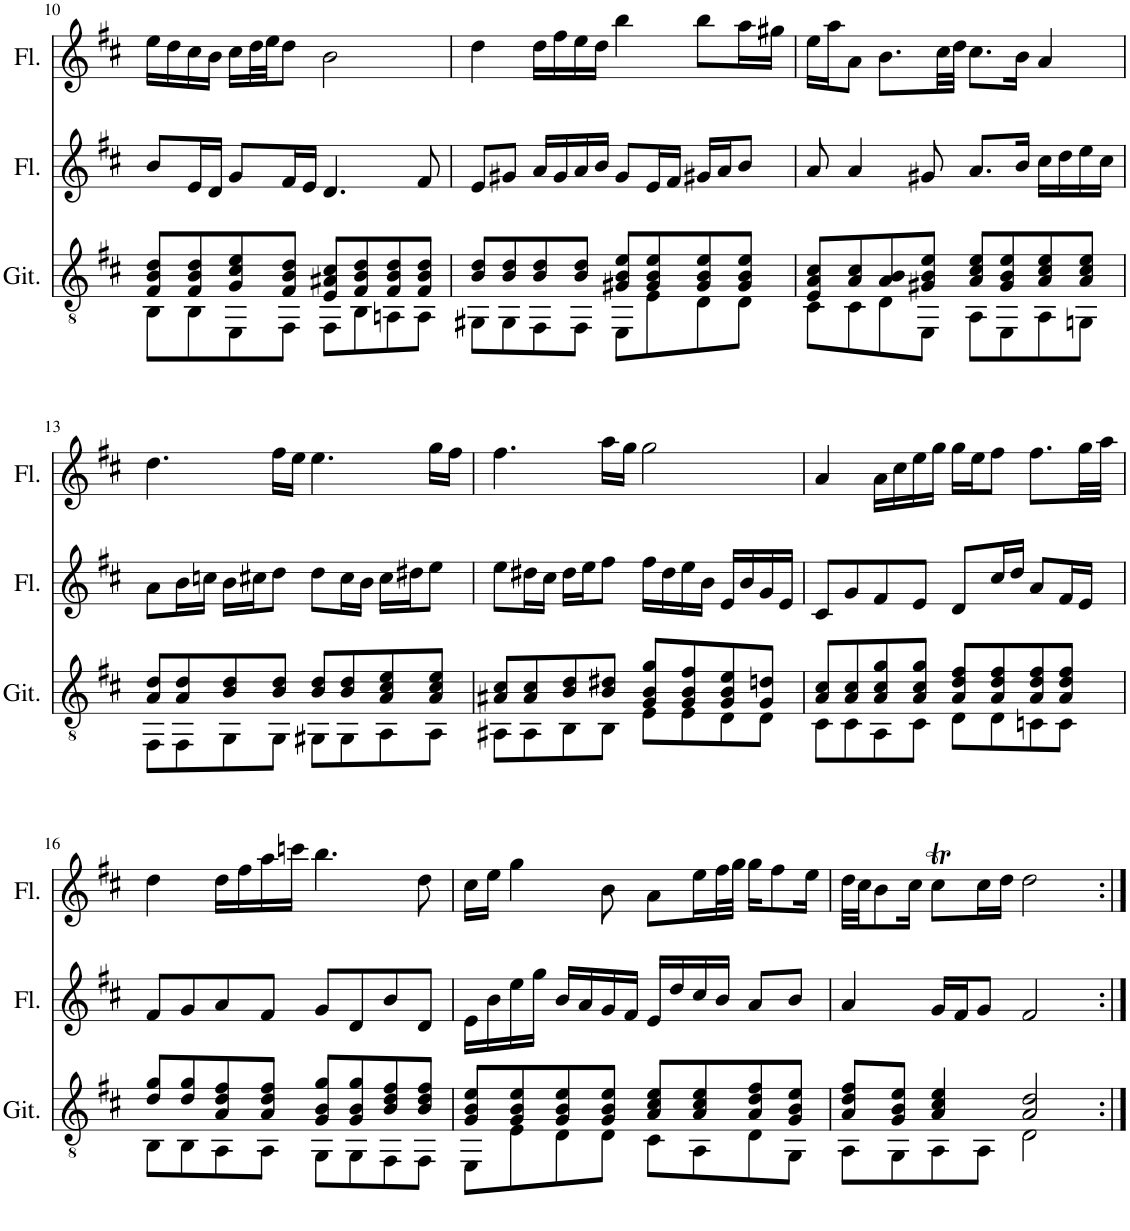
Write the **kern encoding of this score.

**kern	**kern	**kern
*part3	*part2	*part1
*staff3	*staff2	*staff1
*I"Gitarre	*I"Flöte	*I"Flöte
*I'Git.	*I'Fl.	*I'Fl.
!!LO:PB:g=z
*clefGv2	*clefG2	*clefG2
*	*Trd-7c-12	*Trd-7c-12
*k[f#c#]	*k[f#c#]	*k[f#c#]
*M4/4	*M4/4	*M4/4
=10	=10	=10
*^	*	*
8F#/ 8B/ 8d/L	8BB\L	8b/L	16ee\LL
.	.	.	16dd\
8F#/ 8B/ 8d/	8BB\	16e/L	16cc#\
.	.	16d/JJ	16b\JJ
8G/ 8c#/ 8e/	8EE\	8g/L	16cc#\LL
.	.	.	32dd\L
.	.	.	32ee\JJ
8F#/ 8B/ 8d/J	8FF#\J	16f#/L	8dd\J
.	.	16e/JJ	.
8E/ 8A#X/ 8c#/L	8FF#\L	4.d/	2b\
8F#/ 8B/ 8d/	8BB\	.	.
8F#/ 8B/ 8d/	8AAn\	.	.
8F#/ 8B/ 8d/J	8AA\J	8f#/	.
=11	=11	=11	=11
8B/ 8d/L	8GG#X\L	8e/L	4dd\
8B/ 8d/	8GG#\	8g#X/J	.
8B/ 8d/	8FF#\	16a/LL	16dd\LL
.	.	16g#/	16ff#\
8B/ 8d/J	8FF#\J	16a/	16ee\
.	.	16b/JJ	16dd\JJ
8G#X/ 8B/ 8e/L	8EE\L	8g#/L	4bb\
8G#/ 8B/ 8e/	8E\	16e/L	.
.	.	16f#/JJ	.
8G#/ 8B/ 8e/	8D\	16g#X/LL	8bb\L
.	.	16a/J	.
8G#/ 8B/ 8e/J	8D\J	8b/J	16aa\L
.	.	.	16gg#X\JJ
=12	=12	=12	=12
8E/ 8A/ 8c#/L	8C#\L	8a/	16ee\LL
.	.	.	16aa\J
8A/ 8c#/	8C#\	4a/	8a\J
8A/ 8B/	8D\	.	8.b\L
8G#X/ 8B/ 8e/J	8EE\J	8g#X/	.
.	.	.	32cc#\LL
.	.	.	32dd\JJJ
8A/ 8c#/ 8e/L	8AA\L	8.a/L	8.cc#\L
8G#/ 8B/ 8e/	8EE\	.	.
.	.	16b/Jk	16b\Jk
8A/ 8c#/ 8e/	8AA\	16cc#\LL	4a/
.	.	16dd\	.
8A/ 8c#/ 8e/J	8GGn\J	16ee\	.
.	.	16cc#\JJ	.
!!LO:LB:g=z
=13	=13	=13	=13
8A/ 8d/L	8FF#\L	8a\L	4.dd\
8A/ 8d/	8FF#\	16b\L	.
.	.	16ccn\JJ	.
8B/ 8d/	8GG\	16b\LL	.
.	.	16cc#X\J	.
8B/ 8d/J	8GG\J	8dd\J	16ff#\LL
.	.	.	16ee\JJ
8B/ 8d/L	8GG#X\L	8dd\L	4.ee\
8B/ 8d/	8GG#\	16cc#\L	.
.	.	16b\JJ	.
8A/ 8c#/ 8e/	8AA\	16cc#\LL	.
.	.	16dd#X\J	.
8A/ 8c#/ 8e/J	8AA\J	8ee\J	16gg\LL
.	.	.	16ff#\JJ
=14	=14	=14	=14
8A#X/ 8c#/L	8AA#X\L	8ee\L	4.ff#\
8A#/ 8c#/	8AA#\	16dd#X\L	.
.	.	16cc#\JJ	.
8B/ 8d/	8BB\	16dd#\LL	.
.	.	16ee\J	.
8B/ 8d#X/J	8BB\J	8ff#\J	16aa\LL
.	.	.	16gg\JJ
8G/ 8B/ 8g/L	8E\L	16ff#\LL	2gg\
.	.	16dd#\	.
8G/ 8B/ 8f#/	8E\	16ee\	.
.	.	16b\JJ	.
8G/ 8B/ 8e/	8D\	16e/LL	.
.	.	16b/	.
8G/ 8dn/J	8D\J	16g/	.
.	.	16e/JJ	.
=15	=15	=15	=15
8A/ 8c#/L	8C#\L	8c#/L	4a/
8A/ 8c#/	8C#\	8g/	.
8A/ 8c#/ 8g/	8AA\	8f#/	16a\LL
.	.	.	16cc#\
8A/ 8c#/ 8g/J	8C#\J	8e/J	16ee\
.	.	.	16gg\JJ
8A/ 8d/ 8f#/L	8D\L	8d/L	16gg\LL
.	.	.	16ee\J
8A/ 8d/ 8f#/	8D\	16cc#/L	8ff#\J
.	.	16dd/JJ	.
8A/ 8d/ 8f#/	8Cn\	8a/L	8.ff#\L
8A/ 8d/ 8f#/J	8C\J	16f#/L	.
.	.	16e/JJ	32gg\LL
.	.	.	32aa\JJJ
!!LO:LB:g=z
=16	=16	=16	=16
8d/ 8g/L	8BB\L	8f#/L	4dd\
8d/ 8g/	8BB\	8g/	.
8A/ 8d/ 8f#/	8AA\	8a/	16dd\LL
.	.	.	16ff#\
8A/ 8d/ 8f#/J	8AA\J	8f#/J	16aa\
.	.	.	16cccn\JJ
8G/ 8B/ 8g/L	8GG\L	8g/L	4.bb\
8G/ 8B/ 8g/	8GG\	8d/	.
8B/ 8d/ 8f#/	8FF#\	8b/	.
8B/ 8d/ 8f#/J	8FF#\J	8d/J	8dd\
=17	=17	=17	=17
8G/ 8B/ 8e/L	8EE\L	16e\LL	16cc#\LL
.	.	16b\	16ee\JJ
8G/ 8B/ 8e/	8E\	16ee\	4gg\
.	.	16gg\JJ	.
8G/ 8B/ 8e/	8D\	16b/LL	.
.	.	16a/	.
8G/ 8B/ 8e/J	8D\J	16g/	8b\
.	.	16f#/JJ	.
8A/ 8c#/ 8e/L	8C#\L	16e/LL	8a\L
.	.	16dd/	.
8A/ 8c#/ 8e/	8AA\	16cc#/	16ee\L
.	.	16b/JJ	32ff#\L
.	.	.	32gg\JJJ
8A/ 8d/ 8f#/	8D\	8a/L	16gg\KL
.	.	.	8ff#\
8G/ 8B/ 8e/J	8GG\J	8b/J	.
.	.	.	16ee\Jk
=18	=18	=18	=18
8A/ 8d/ 8f#/L	8AA\L	4a/	32dd\LLL
.	.	.	32cc#\JJ
.	.	.	8b\
8G/ 8B/ 8e/J	8GG\	.	.
.	.	.	16cc#\Jk
4A/ 4c#/ 4e/	8AA\	16g/LL	8cc#t\L
.	.	16f#/J	.
.	8AA\J	8g/J	16cc#\L
.	.	.	16dd\JJ
2A/ 2d/	2D\	2f#/	2dd\
*v	*v	*	*
=:|!	=:|!	=:|!
*-	*-	*-
